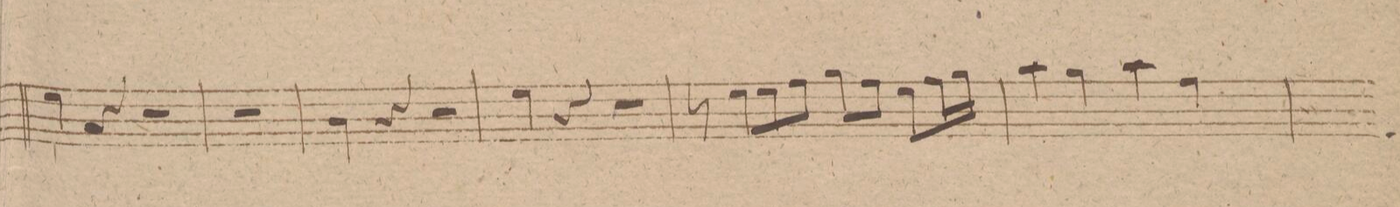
**kern	**dynam
*I"Oboe 2do in	*
*clefG2	*
*k[f#c#g#d#]	*
*met(c)	*
*M4/4	*
4ee\	.
4r	.
2r	.
=34	=34
1r	.
=35	=35
4b\	.
4r	.
2r	.
=36	=36
4ee\	.
4r	.
2r	.
=37	=37
8r	.
8ee\L	.
8ee\	.
8ff#\J	.
8gg#\L	.
8ff#\J	.
8ee\L	.
16ff#\L	.
16gg#\JJ	.
=38	=38
*4\left	*
4aa\	.
*4\right	*
4gg#\	.
*4\left	*
4aa\	.
*	*4\right
4ff#\	.
=39	=39
*-	*-
